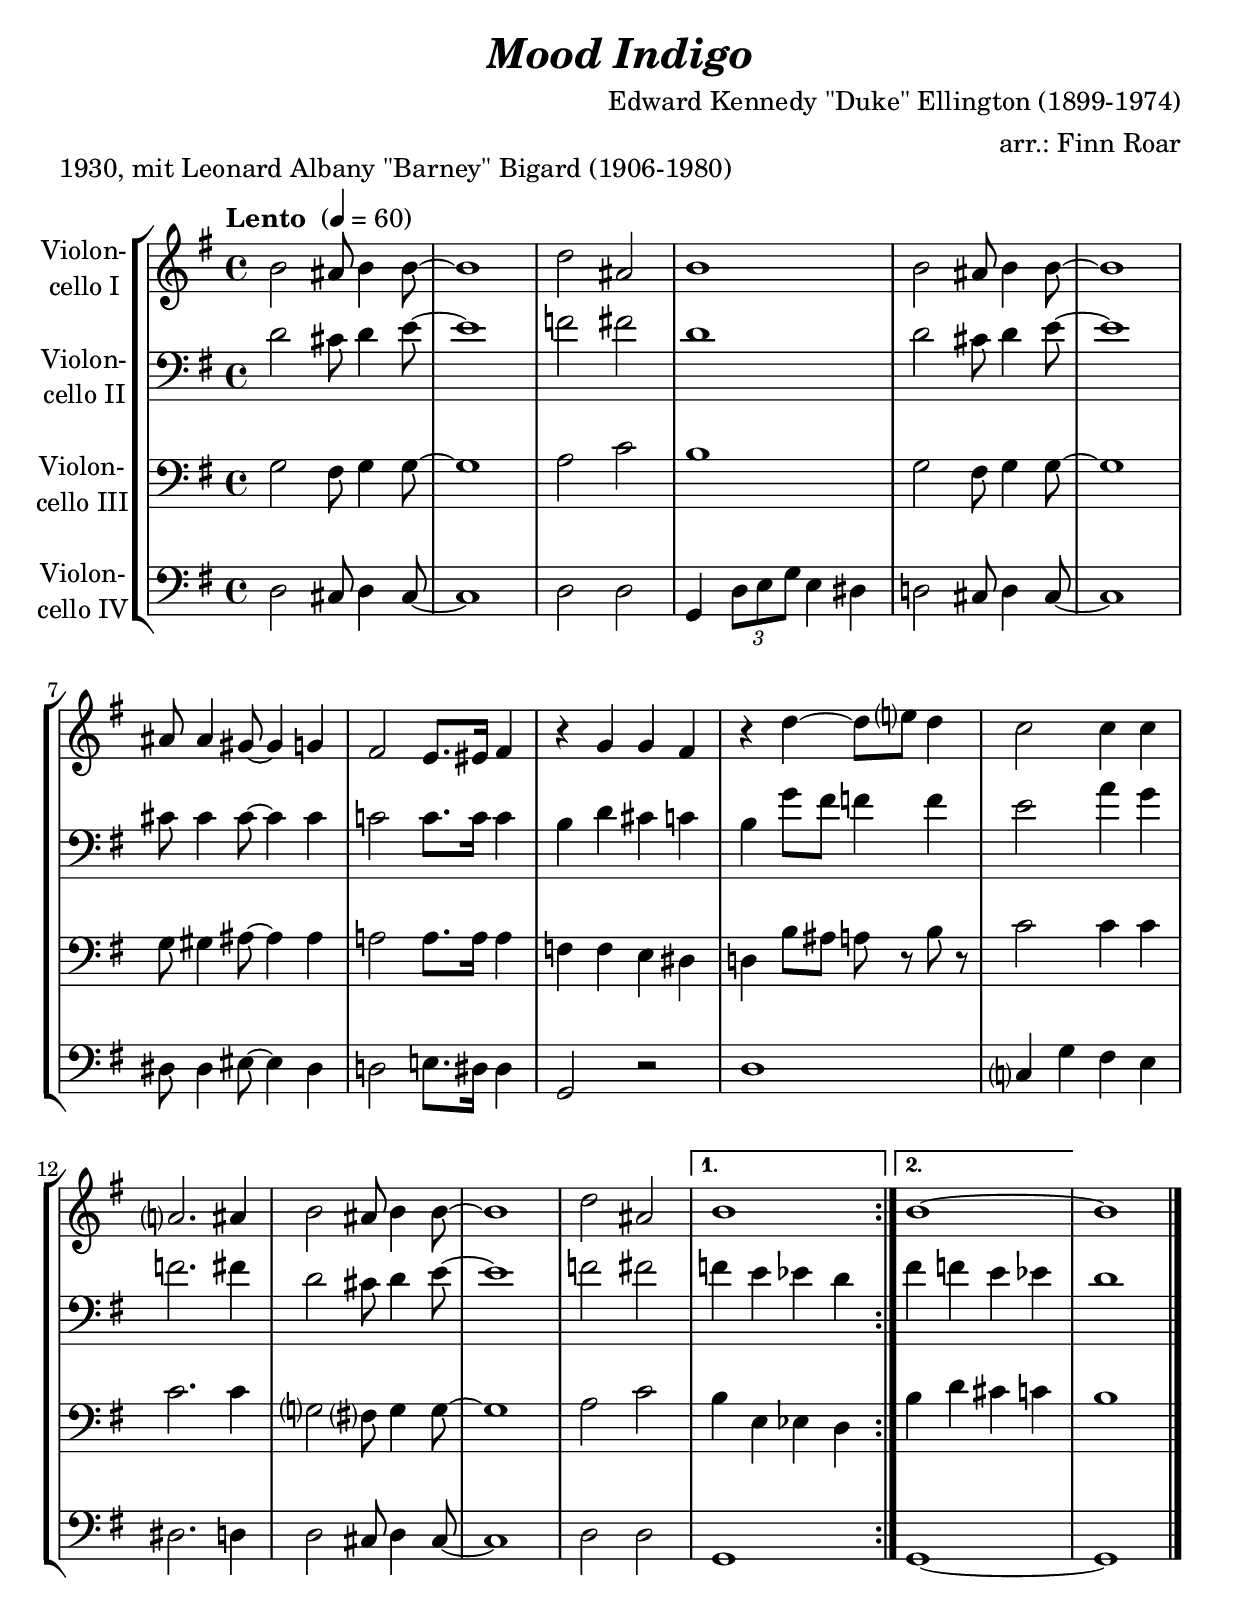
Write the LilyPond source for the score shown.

\version "2.18.2"
\include "deutsch.ly"
  
#(set-global-staff-size 23)

\header {
  title     = \markup \bold \italic "Mood Indigo"
  composer  = "Edward Kennedy \"Duke\" Ellington (1899-1974)"
  arranger  = "arr.: Finn Roar"
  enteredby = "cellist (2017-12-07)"
  piece     = "1930, mit Leonard Albany \"Barney\" Bigard (1906-1980)"
}

voiceconsts = {
  \key e \minor
  \time 4/4
  \clef "bass"
%  \numericTimeSignature
  \compressFullBarRests
  % Set default beaming for all staves
%  \set Timing.beamExceptions = #'()
%  \set Timing.baseMoment     = #(ly:make-moment 1 4)
%  \set Timing.beatStructure  = #'(1 1 1)
  \tempo "Lento " 4=60
}

micl = "clarinet"
mifl = "flute"
miob = "oboe"
mifh = "french horn"
misx = "tenor sax"
mist = "string ensemble 1"
%minstr = "accordion"
miba = "cello"

va = \relative c'' {
  \voiceconsts
  \clef "treble"
  
  \repeat volta 2 {
    h2 ais8 h4 h8~
    h1
    d2 ais
    h1
    h2 ais8 h4 h8~
    h1

    ais8 ais4 gis8~ gis4 g
    fis2 e8. eis16 fis4
    r g g fis
    r d'~ d8 e? d4
    c2 c4 c

    a?2. ais4
    h2 ais8 h4 h8~
    h1
    d2 ais
  }
  \alternative {
    { h1 }
    { h~ }
  }
  h\bar "|."
}

vb = \relative c' {
  \voiceconsts
  
  \repeat volta 2 {
    d2 cis8 d4 e8~
    e1
    f2 fis
    d1
    d2 cis8 d4 e8~
    e1

    cis8 cis4 cis8~ cis4 cis
    c!2 c8. c16 c4
    h d cis c
    h g'8 fis f4 f

    e2 a4 g
    f2. fis4
    d2 cis8 d4 e8~
    e1
    f2 fis
  }
  \alternative {
    { f!4 e es d }
    { fis4 f e es }
  }
  d1 \bar "|."
}

vc = \relative c' {
  \voiceconsts
  
  \repeat volta 2 {
    g2 fis8 g4 g8~
    g1
    a2 c
    h1
    g2 fis8 g4 g8~
    g1

    g8 gis4 ais8~ ais4 ais
    a!2 a8. a16 a4
    f f e dis
    d! h'8 ais a r h r

    c2 c4 c
    c2. c4
    g?2 fis?8 g4 g8~
    g1
    a2 c
  }
  \alternative {
    { h4 e, es d }
    { h' d cis c }
  }
  h1 \bar "|."
}

vd = \relative c {
  \voiceconsts
  
  \repeat volta 2 {
    d2 cis8 d4 cis8~
    cis1
    d2 d
    g,4 \tuplet 3/2 4 { d'8 e g } e4 dis
    d!2 cis8 d4 cis8~
    cis1

    dis8 dis4 eis8~ eis4 dis
    d!2 e!8. dis16 dis4
    g,2 r
    d'1
    c?4 g' fis e
    dis2. d4

    d2 cis8 d4 cis8~
    cis1
    d2 d
  }
  \alternative {
    { g,1 }
    { g~ }
  }
  g \bar "|."
}


music = \new StaffGroup <<
      \new Staff {
	\set Staff.midiInstrument = \miba
	\set Staff.instrumentName = \markup \center-column { "Violon-" "cello I" }
	\transpose e e { \va }
      }

      \new Staff {
	\set Staff.midiInstrument = \miba
	\set Staff.instrumentName = \markup \center-column { "Violon-" "cello II" }
	\transpose e e { \vb }
      }

      \new Staff {
	\set Staff.midiInstrument = \miba
	\set Staff.instrumentName = \markup \center-column { "Violon-" "cello III" }
	\transpose e e { \vc }
      }

      \new Staff {
	\set Staff.midiInstrument = \miba
	\set Staff.instrumentName = \markup \center-column { "Violon-" "cello IV" }
	\transpose e e { \vd }
      }
>>

\book {
  \score {
    \music
    \layout {}
  }

  \score {
    \unfoldRepeats \music

    \midi {
      \context {
        \Score
      }
    }
  }
}
